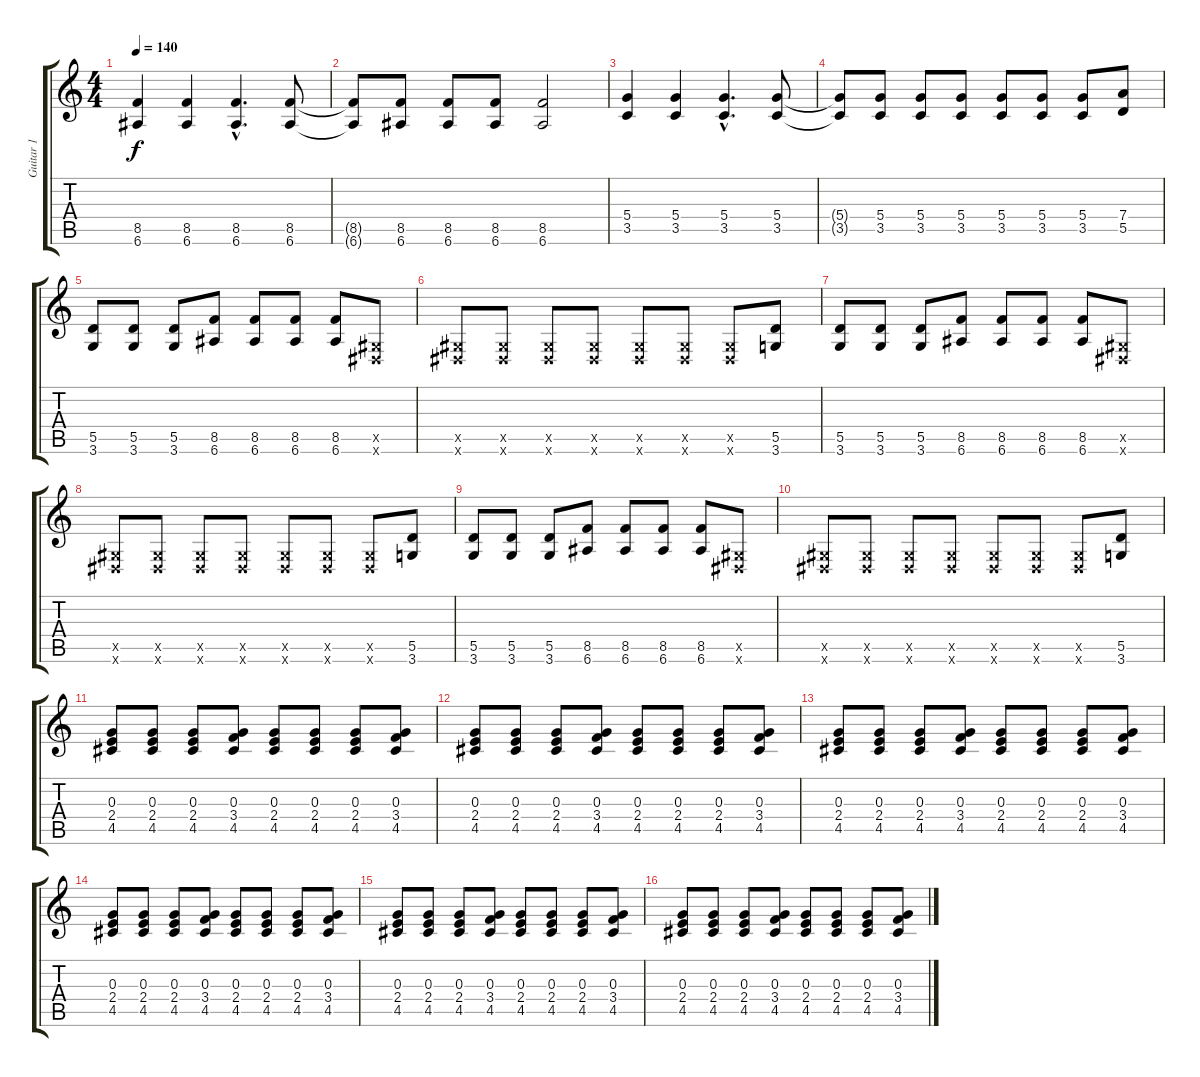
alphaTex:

\track ("Guitar 1" "Guitar 1") {instrument overdrivenguitar}
\staff {score tabs}
\tuning (E4 B3 G3 D3 A2 E2) {hide}
\ts (4 4)
\tempo 140
\clef g2
\ks c
(8.5 6.6).4{dy f} (8.5 6.6).4 (8.5{hac} 6.6{hac}).4{d} (8.5 6.6).8 |
(8.5{t} 6.6{t}).8 (8.5 6.6).8 (8.5 6.6).8 (8.5 6.6).8 (8.5 6.6).2 |
(5.4 3.5).4 (5.4 3.5).4 (5.4{hac} 3.5{hac}).4{d} (5.4 3.5).8 |
(5.4{t} 3.5{t}).8 (5.4 3.5).8 (5.4 3.5).8 (5.4 3.5).8 (5.4 3.5).8 (5.4 3.5).8 (5.4 3.5).8 (7.4 5.5).8 |
(5.5 3.6).8 (5.5 3.6).8 (5.5 3.6).8 (8.5 6.6).8 (8.5 6.6).8 (8.5 6.6).8 (8.5 6.6).8 (-1.5{x} -1.6{x}).8 |
(-1.5{x} -1.6{x}).8 (-1.5{x} -1.6{x}).8 (-1.5{x} -1.6{x}).8 (-1.5{x} -1.6{x}).8 (-1.5{x} -1.6{x}).8 (-1.5{x} -1.6{x}).8 (-1.5{x} -1.6{x}).8 (5.5 3.6).8 |
(5.5 3.6).8 (5.5 3.6).8 (5.5 3.6).8 (8.5 6.6).8 (8.5 6.6).8 (8.5 6.6).8 (8.5 6.6).8 (-1.5{x} -1.6{x}).8 |
(-1.5{x} -1.6{x}).8 (-1.5{x} -1.6{x}).8 (-1.5{x} -1.6{x}).8 (-1.5{x} -1.6{x}).8 (-1.5{x} -1.6{x}).8 (-1.5{x} -1.6{x}).8 (-1.5{x} -1.6{x}).8 (5.5 3.6).8 |
(5.5 3.6).8 (5.5 3.6).8 (5.5 3.6).8 (8.5 6.6).8 (8.5 6.6).8 (8.5 6.6).8 (8.5 6.6).8 (-1.5{x} -1.6{x}).8 |
(-1.5{x} -1.6{x}).8 (-1.5{x} -1.6{x}).8 (-1.5{x} -1.6{x}).8 (-1.5{x} -1.6{x}).8 (-1.5{x} -1.6{x}).8 (-1.5{x} -1.6{x}).8 (-1.5{x} -1.6{x}).8 (5.5 3.6).8 |
(0.3 2.4 4.5).8 (0.3 2.4 4.5).8 (0.3 2.4 4.5).8 (0.3 3.4 4.5).8 (0.3 2.4 4.5).8 (0.3 2.4 4.5).8 (0.3 2.4 4.5).8 (0.3 3.4 4.5).8 |
(0.3 2.4 4.5).8 (0.3 2.4 4.5).8 (0.3 2.4 4.5).8 (0.3 3.4 4.5).8 (0.3 2.4 4.5).8 (0.3 2.4 4.5).8 (0.3 2.4 4.5).8 (0.3 3.4 4.5).8 |
(0.3 2.4 4.5).8 (0.3 2.4 4.5).8 (0.3 2.4 4.5).8 (0.3 3.4 4.5).8 (0.3 2.4 4.5).8 (0.3 2.4 4.5).8 (0.3 2.4 4.5).8 (0.3 3.4 4.5).8 |
(0.3 2.4 4.5).8 (0.3 2.4 4.5).8 (0.3 2.4 4.5).8 (0.3 3.4 4.5).8 (0.3 2.4 4.5).8 (0.3 2.4 4.5).8 (0.3 2.4 4.5).8 (0.3 3.4 4.5).8 |
(0.3 2.4 4.5).8 (0.3 2.4 4.5).8 (0.3 2.4 4.5).8 (0.3 3.4 4.5).8 (0.3 2.4 4.5).8 (0.3 2.4 4.5).8 (0.3 2.4 4.5).8 (0.3 3.4 4.5).8 |
(0.3 2.4 4.5).8 (0.3 2.4 4.5).8 (0.3 2.4 4.5).8 (0.3 3.4 4.5).8 (0.3 2.4 4.5).8 (0.3 2.4 4.5).8 (0.3 2.4 4.5).8 (0.3 3.4 4.5).8
